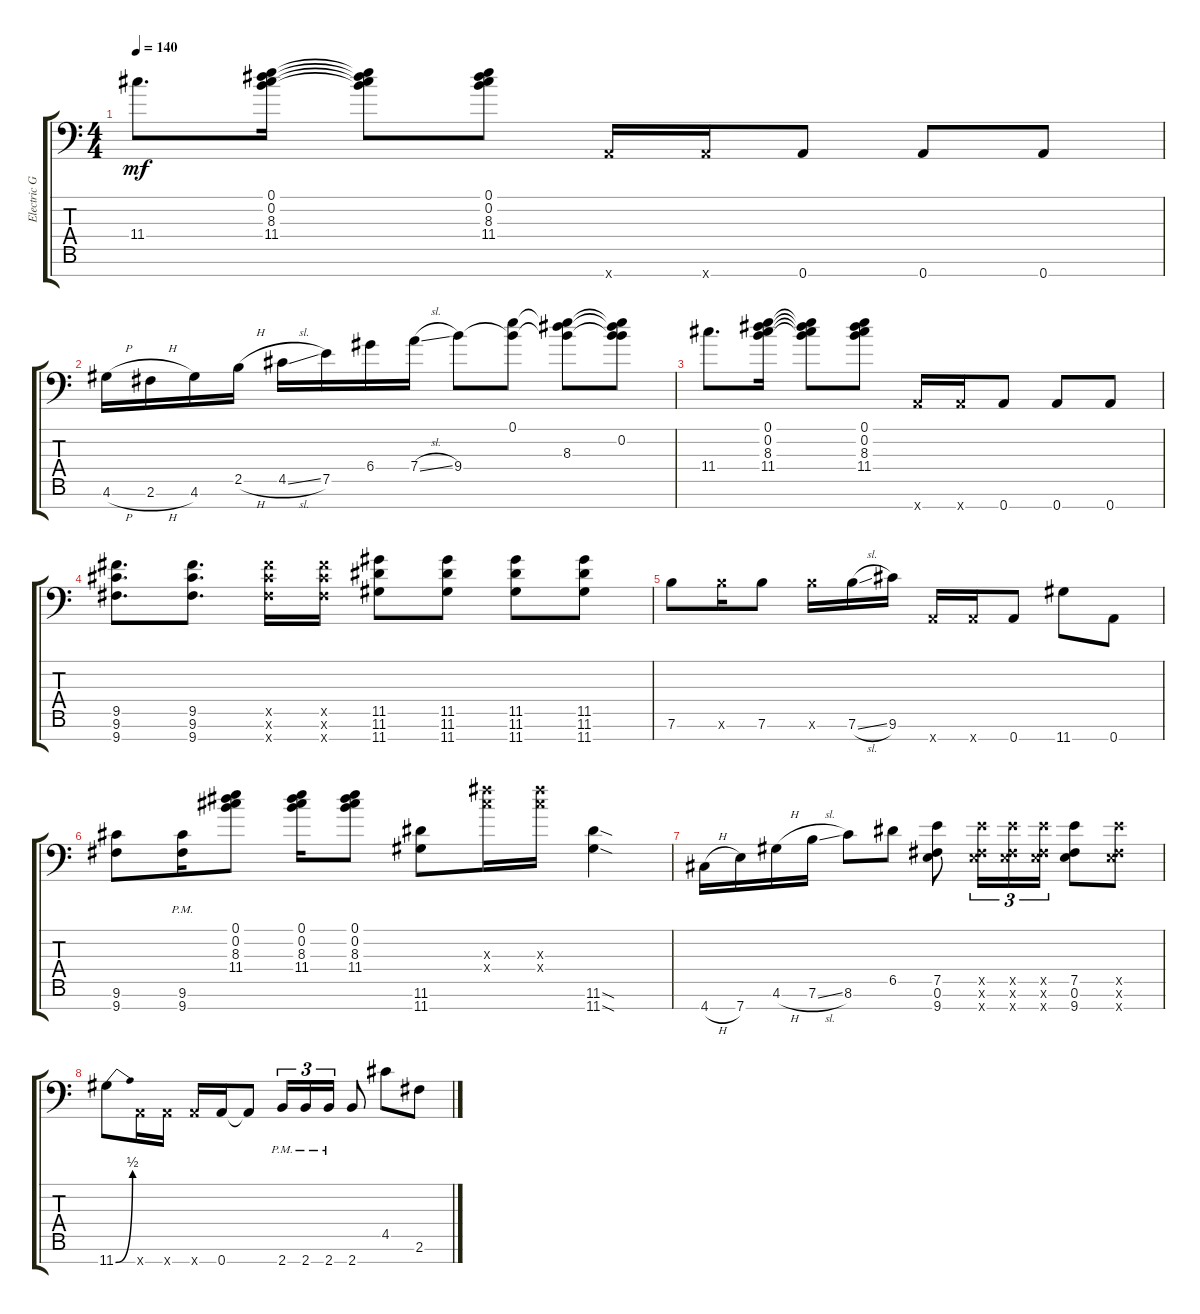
\track ("Electric Guitar" "Electric G") {instrument distortionguitar}
\staff {score tabs}
\tuning (E4 B3 G3 D3 A2 E2 A1) {hide}
\ts (4 4)
\tempo 140
\clef f4
\ks c
11.4.8{d dy mf} (0.1 0.2 8.3 11.4).16 (0.1{t} 0.2{t} 8.3{t} 11.4{t}).8 (0.1 0.2 8.3 11.4).8 0.7{x}.16 0.7{x}.16 0.7.8 0.7.8 0.7.8 |
4.6{h}.16 2.6{h}.16 4.6.16 2.5{h}.16 4.5{sl}.16 7.5.16 6.4.16 7.4{sl}.16 9.4.8 (0.1 9.4{t}).8 (0.1{t} 8.3 9.4{t}).8 (0.1{t} 0.2 8.3{t} 9.4{t}).8 |
11.4.8{d} (0.1 0.2 8.3 11.4).16 (0.1{t} 0.2{t} 8.3{t} 11.4{t}).8 (0.1 0.2 8.3 11.4).8 0.7{x}.16 0.7{x}.16 0.7.8 0.7.8 0.7.8 |
(9.5 9.6 9.7).8{d} (9.5 9.6 9.7).8{d} (9.5{x} 9.6{x} 9.7{x}).16 (9.5{x} 9.6{x} 9.7{x}).16 (11.5 11.6 11.7).8 (11.5 11.6 11.7).8 (11.5 11.6 11.7).8 (11.5 11.6 11.7).8 |
7.6.8 7.6{x}.16 7.6.8 7.6{x}.16 7.6{sl}.16 9.6.16 0.7{x}.16 0.7{x}.16 0.7.8 11.7.8 0.7.8 |
(9.6 9.7).8 (9.6{pm} 9.7{pm}).16 (0.1 0.2 8.3 11.4).8 (0.1 0.2 8.3 11.4).16 (0.1 0.2 8.3 11.4).8 (11.6 11.7).8 (11.3{x} 11.4{x}).16 (11.3{x} 11.4{x}).16 (11.6{sod} 11.7{sod}).4 |
4.7{h}.16 7.7.16 4.6{h}.16 7.6{sl}.16 8.6.8 6.5.8 (7.5 0.6 9.7).8 (7.5{x} 0.6{x} 9.7{x}).16{tu (3 2)} (7.5{x} 0.6{x} 9.7{x}).16{tu (3 2)} (7.5{x} 0.6{x} 9.7{x}).16{tu (3 2)} (7.5 0.6 9.7).8 (7.5{x} 0.6{x} 9.7{x}).8 |
11.7{be (bend 0 0 60 2)}.8 0.7{x}.16 0.7{x}.16 0.7{x}.16 0.7.16 0.7{t}.8 2.7{pm}.16{tu (3 2)} 2.7{pm}.16{tu (3 2)} 2.7{pm}.16{tu (3 2)} 2.7.8 4.5.8 2.6.8
